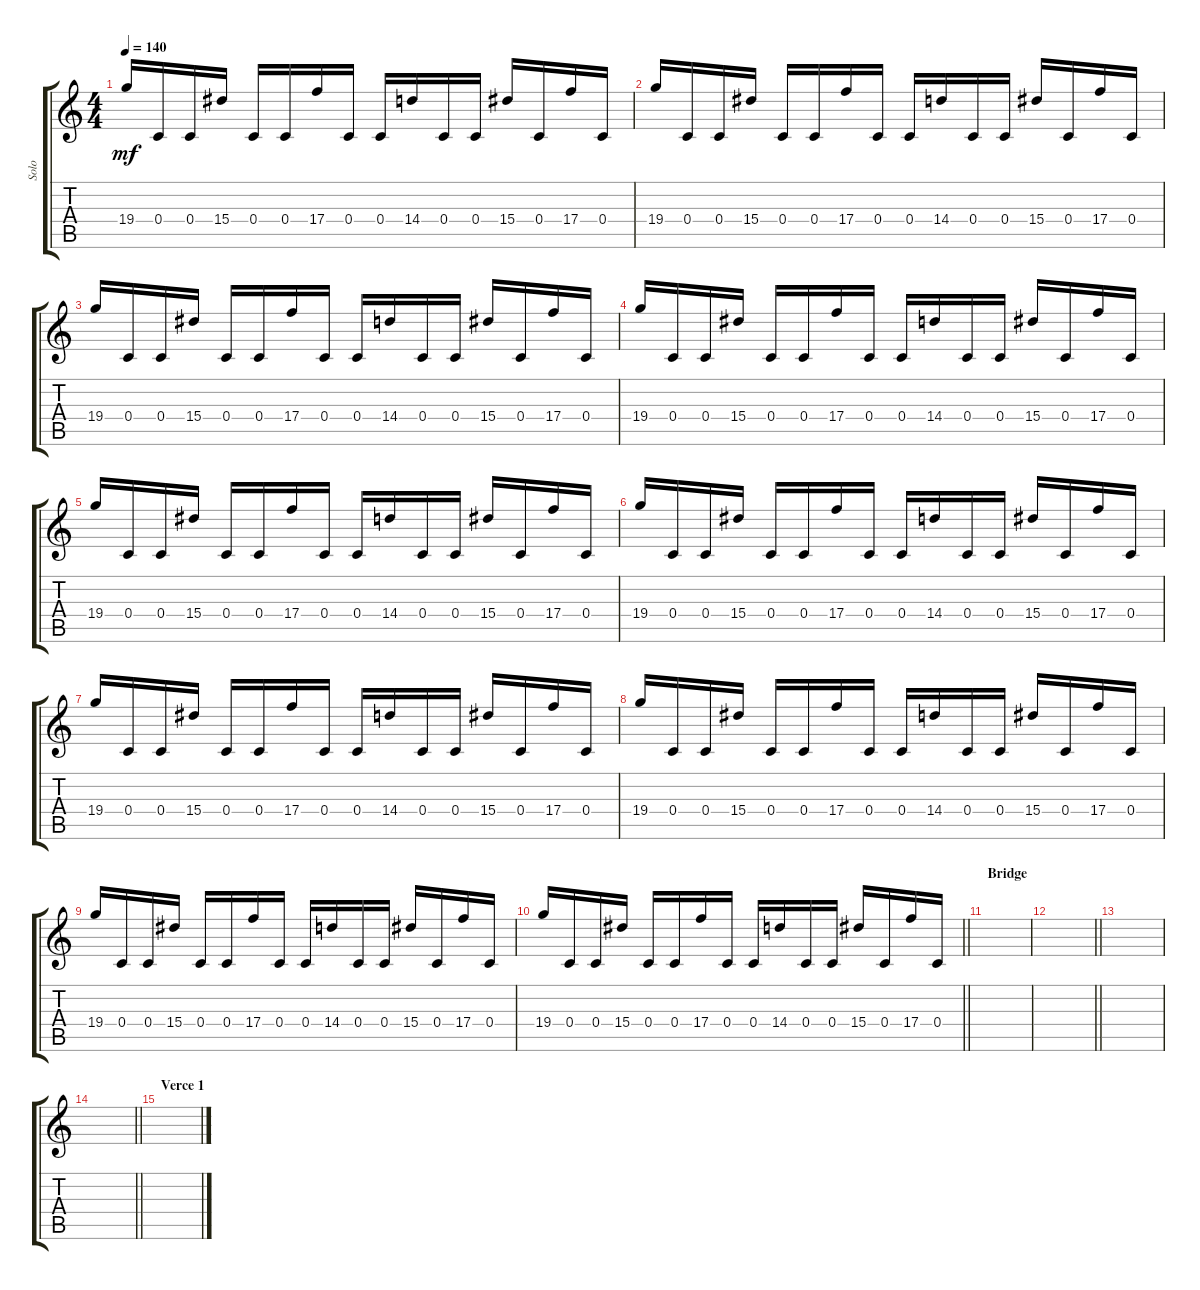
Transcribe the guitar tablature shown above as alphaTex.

\track ("Solo" "Solo") {instrument overdrivenguitar}
\staff {score tabs}
\tuning (D4 A3 F3 C3 G2 C2) {hide}
\ts (4 4)
\tempo 140
\clef g2
\ks c
19.4.16{dy mf} 0.4.16 0.4.16 15.4.16 0.4.16 0.4.16 17.4.16 0.4.16 0.4.16 14.4.16 0.4.16 0.4.16 15.4.16 0.4.16 17.4.16 0.4.16 |
19.4.16 0.4.16 0.4.16 15.4.16 0.4.16 0.4.16 17.4.16 0.4.16 0.4.16 14.4.16 0.4.16 0.4.16 15.4.16 0.4.16 17.4.16 0.4.16 |
19.4.16 0.4.16 0.4.16 15.4.16 0.4.16 0.4.16 17.4.16 0.4.16 0.4.16 14.4.16 0.4.16 0.4.16 15.4.16 0.4.16 17.4.16 0.4.16 |
19.4.16 0.4.16 0.4.16 15.4.16 0.4.16 0.4.16 17.4.16 0.4.16 0.4.16 14.4.16 0.4.16 0.4.16 15.4.16 0.4.16 17.4.16 0.4.16 |
19.4.16 0.4.16 0.4.16 15.4.16 0.4.16 0.4.16 17.4.16 0.4.16 0.4.16 14.4.16 0.4.16 0.4.16 15.4.16 0.4.16 17.4.16 0.4.16 |
19.4.16 0.4.16 0.4.16 15.4.16 0.4.16 0.4.16 17.4.16 0.4.16 0.4.16 14.4.16 0.4.16 0.4.16 15.4.16 0.4.16 17.4.16 0.4.16 |
19.4.16 0.4.16 0.4.16 15.4.16 0.4.16 0.4.16 17.4.16 0.4.16 0.4.16 14.4.16 0.4.16 0.4.16 15.4.16 0.4.16 17.4.16 0.4.16 |
19.4.16 0.4.16 0.4.16 15.4.16 0.4.16 0.4.16 17.4.16 0.4.16 0.4.16 14.4.16 0.4.16 0.4.16 15.4.16 0.4.16 17.4.16 0.4.16 |
19.4.16 0.4.16 0.4.16 15.4.16 0.4.16 0.4.16 17.4.16 0.4.16 0.4.16 14.4.16 0.4.16 0.4.16 15.4.16 0.4.16 17.4.16 0.4.16 |
\barLineRight lightlight
19.4.16 0.4.16 0.4.16 15.4.16 0.4.16 0.4.16 17.4.16 0.4.16 0.4.16 14.4.16 0.4.16 0.4.16 15.4.16 0.4.16 17.4.16 0.4.16 |
\section ("" "Bridge")
|
\barLineRight lightlight
|
|
\barLineRight lightlight
|
\section ("" "Verce 1")
